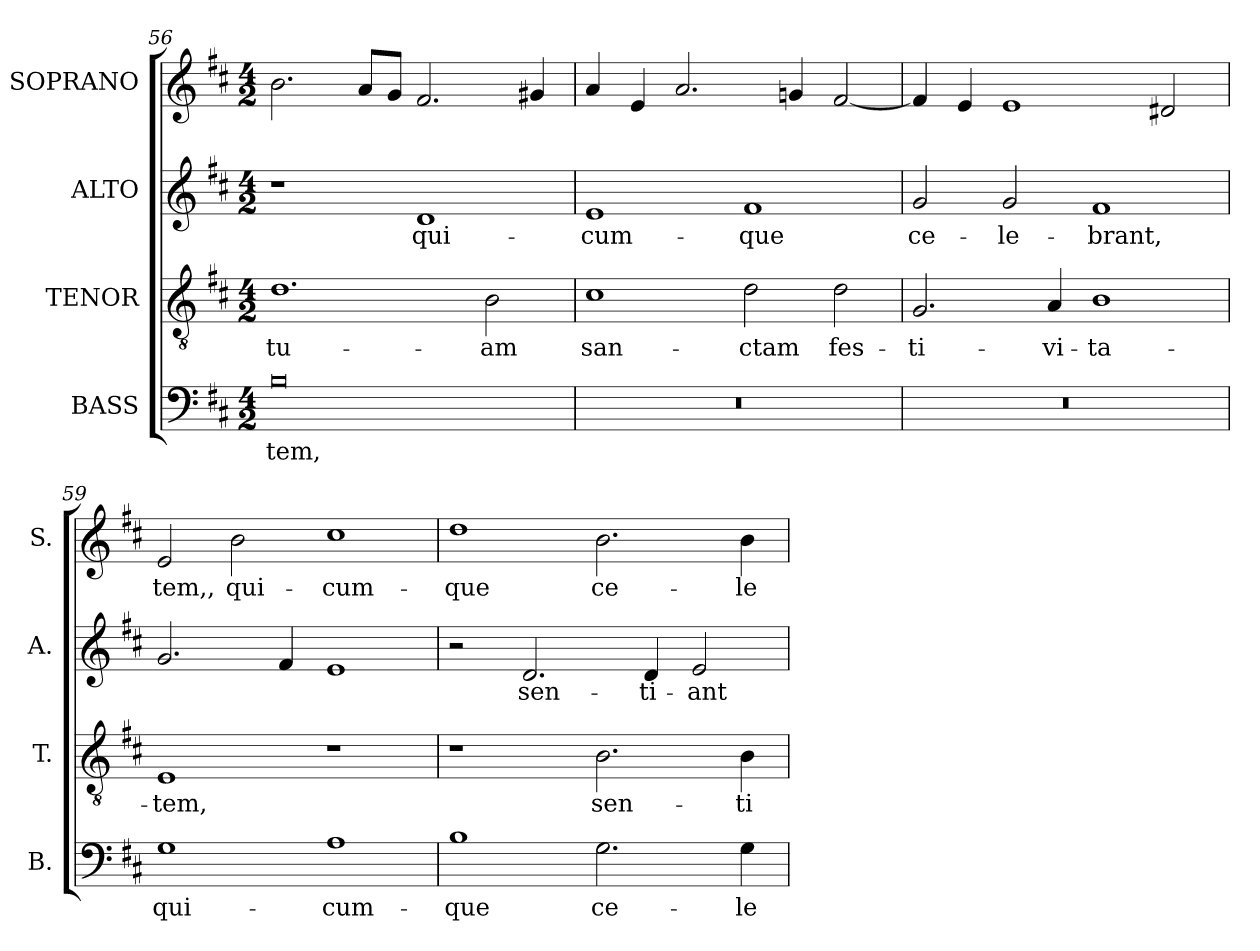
**kern	**text	**kern	**text	**kern	**text	**kern	**text
*part4	*part4	*part3	*part3	*part2	*part2	*part1	*part1
*staff4	*staff4	*staff3	*staff3	*staff2	*staff2	*staff1	*staff1
*I"BASS	*	*I"TENOR	*	*I"ALTO	*	*I"SOPRANO	*
*I'B.	*	*I'T.	*	*I'A.	*	*I'S.	*
*clefF4	*	*clefGv2	*	*clefG2	*	*clefG2	*
*	*	*ITrd7c12	*	*	*	*	*
*k[f#c#]	*	*k[f#c#]	*	*k[f#c#]	*	*k[f#c#]	*
*D:	*	*D:	*	*D:	*	*D:	*
*M4/2	*	*M4/2	*	*M4/2	*	*M4/2	*
=56	=56	=56	=56	=56	=56	=56	=56
!	!LO:LY:b:color=#000000	!	!	!	!	!	!
!	!	!	!LO:LY:b:color=#000000	!	!	!	!
0Bi	-tem,	1.Di	tu-	1r	.	2.bi\	.
.	.	.	.	.	.	8ai/L	.
.	.	.	.	.	.	8gi/J	.
!	!	!	!	!	!LO:LY:b:color=#000000	!	!
.	.	.	.	1di	qui-	2.f#i/	.
!	!	!	!LO:LY:b:color=#000000	!	!	!	!
.	.	2BBi\	-am	.	.	.	.
.	.	.	.	.	.	4g#Xi/	.
=57	=57	=57	=57	=57	=57	=57	=57
!LO:N:vis=1	!	!	!	!	!	!	!
!	!	!	!LO:LY:b:color=#000000	!	!	!	!
!	!	!	!	!	!LO:LY:b:color=#000000	!	!
0r	.	1C#i	san-	1ei	-cum-	4ai/	.
.	.	.	.	.	.	4ei/	.
.	.	.	.	.	.	2.ai/	.
!	!	!	!LO:LY:b:color=#000000	!	!	!	!
!	!	!	!	!	!LO:LY:b:color=#000000	!	!
.	.	2Di\	-ctam	1f#i	-que	.	.
.	.	.	.	.	.	4gni/	.
!	!	!	!LO:LY:b:color=#000000	!	!	!	!
.	.	2Di\	fes-	.	.	[2f#i/	.
=58	=58	=58	=58	=58	=58	=58	=58
!LO:N:vis=1	!	!	!	!	!	!	!
!	!	!	!LO:LY:b:color=#000000	!	!	!	!
!	!	!	!	!	!LO:LY:b:color=#000000	!	!
0r	.	2.GGi/	-ti-	2gi/	ce-	4f#i/]	.
.	.	.	.	.	.	4ei/	.
!	!	!	!	!	!LO:LY:b:color=#000000	!	!
.	.	.	.	2gi/	-le-	1ei	.
!	!	!	!LO:LY:b:color=#000000	!	!	!	!
.	.	4AAi/	-vi-	.	.	.	.
!	!	!	!LO:LY:b:color=#000000	!	!	!	!
!	!	!	!	!	!LO:LY:b:color=#000000	!	!
.	.	1BBi	-ta-	1f#i	-brant,	.	.
.	.	.	.	.	.	2d#Xi/	.
=59	=59	=59	=59	=59	=59	=59	=59
!	!LO:LY:b:color=#000000	!	!	!	!	!	!
!	!	!	!LO:LY:b:color=#000000	!	!	!	!
!	!	!	!	!	!	!	!LO:LY:b:color=#000000
1Gi	qui-	1EEi	-tem,	2.gi/	.	2ei/	-tem,,
!	!	!	!	!	!	!	!LO:LY:b:color=#000000
.	.	.	.	.	.	2bi\	qui-
.	.	.	.	4f#i/	.	.	.
!	!LO:LY:b:color=#000000	!	!	!	!	!	!
!	!	!	!	!	!	!	!LO:LY:b:color=#000000
1Ai	-cum-	1r	.	1ei	.	1cc#i	-cum-
!!LO:LB:g=z
=60	=60	=60	=60	=60	=60	=60	=60
!	!LO:LY:b:color=#000000	!	!	!	!	!	!
!	!	!	!	!	!	!	!LO:LY:b:color=#000000
1Bi	-que	1r	.	2r	.	1ddi	-que
!	!	!	!	!	!LO:LY:b:color=#000000	!	!
.	.	.	.	2.di/	sen-	.	.
!	!LO:LY:b:color=#000000	!	!	!	!	!	!
!	!	!	!LO:LY:b:color=#000000	!	!	!	!
!	!	!	!	!	!	!	!LO:LY:b:color=#000000
2.Gi\	ce-	2.BBi\	sen-	.	.	2.bi\	ce-
!	!	!	!	!	!LO:LY:b:color=#000000	!	!
.	.	.	.	4di/	-ti-	.	.
!	!	!	!	!	!LO:LY:b:color=#000000	!	!
.	.	.	.	2ei/	-ant	.	.
!	!LO:LY:b:color=#000000	!	!	!	!	!	!
!	!	!	!LO:LY:b:color=#000000	!	!	!	!
!	!	!	!	!	!	!	!LO:LY:b:color=#000000
4Gi\	-le-	4BBi\	-ti-	.	.	4bi\	-le-
=	=	=	=	=	=	=	=
*-	*-	*-	*-	*-	*-	*-	*-
